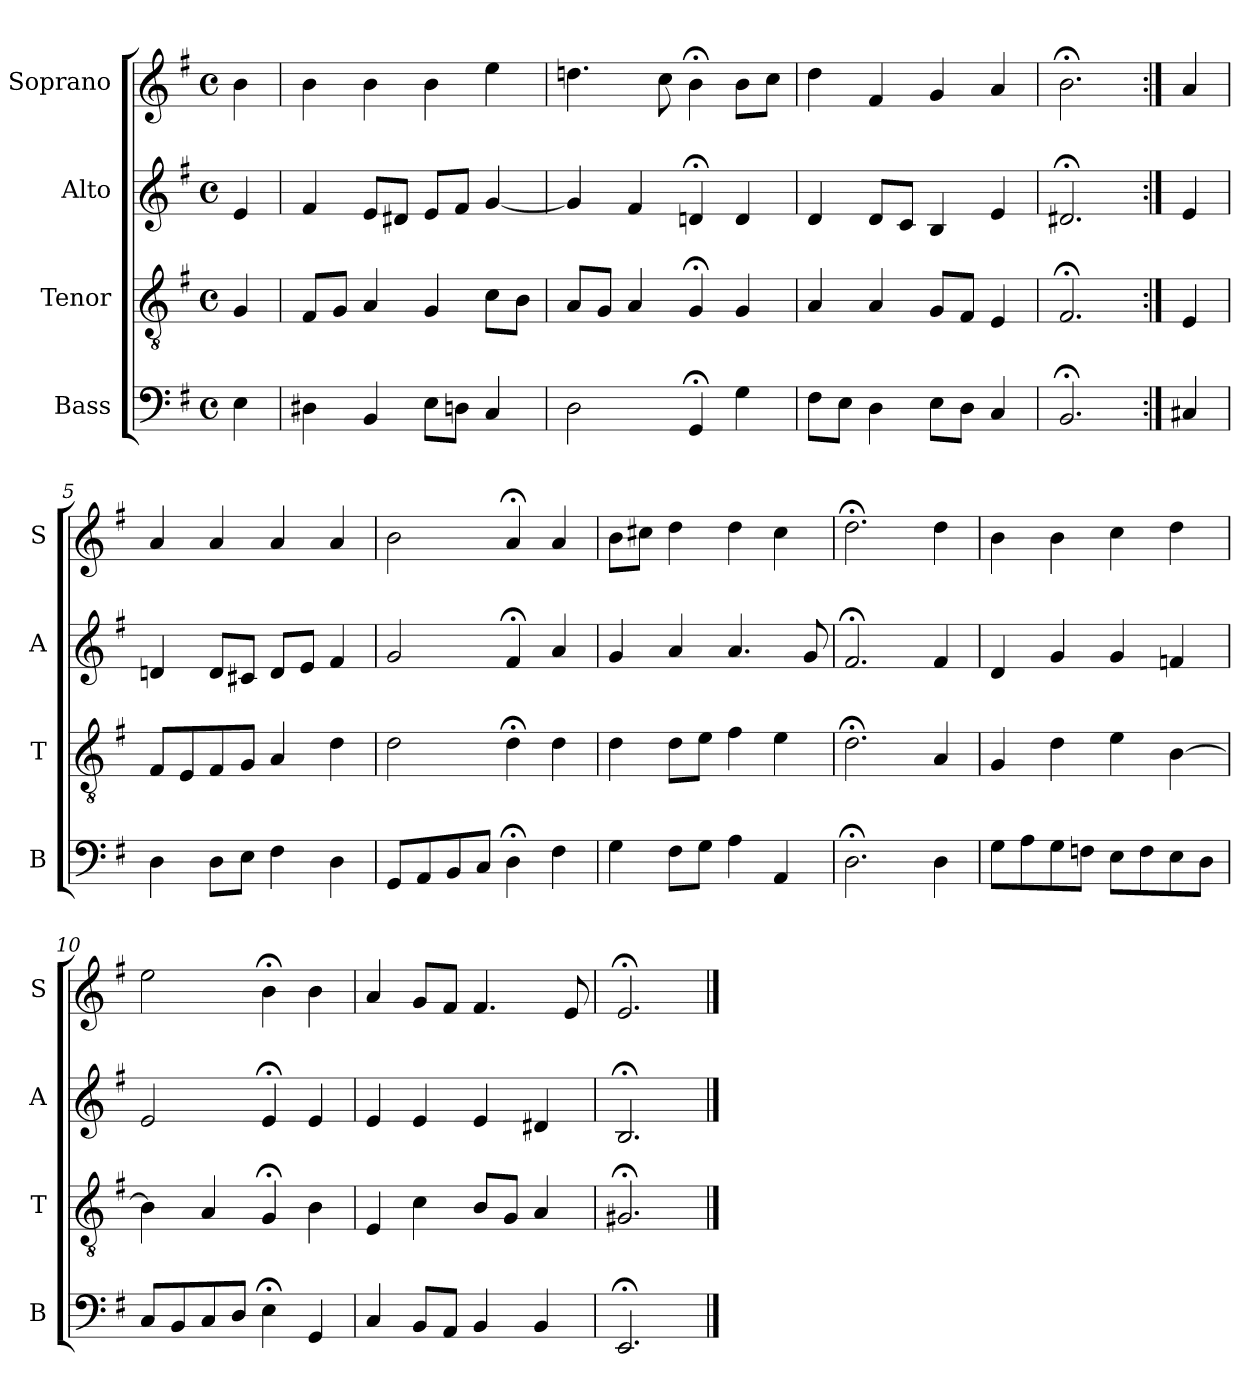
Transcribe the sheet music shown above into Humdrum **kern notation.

**kern	**kern	**kern	**kern
*part4	*part3	*part2	*part1
*staff4	*staff3	*staff2	*staff1
*I"Bass	*I"Tenor	*I"Alto	*I"Soprano
*I'B	*I'T	*I'A	*I'S
*clefF4	*clefGv2	*clefG2	*clefG2
*k[f#]	*k[f#]	*k[f#]	*k[f#]
*e:	*e:	*e:	*e:
*M4/4	*M4/4	*M4/4	*M4/4
*met(c)	*met(c)	*met(c)	*met(c)
*MM100	*MM100	*MM100	*MM100
=	=	=	=
4E	4G	4e	4b
=1	=1	=1	=1
4D#X	8F#L	4f#	4b
.	8GJ	.	.
4BB	4A	8eL	4b
.	.	8d#XJ	.
8EL	4G	8eL	4b
8DnJ	.	8f#J	.
4C	8cL	[4g	4ee
.	8BJ	.	.
=2	=2	=2	=2
2D	8AL	4g]	4.ddn
.	8GJ	.	.
.	4A	4f#	.
.	.	.	8cc
4GG;<	4G;<	4dn;<	4b;<
4G	4G	4d	8bL
.	.	.	8ccJ
=3	=3	=3	=3
8F#L	4A	4d	4dd
8EJ	.	.	.
4D	4A	8dL	4f#
.	.	8cJ	.
8EL	8GL	4B	4g
8DJ	8F#J	.	.
4C	4E	4e	4a
=4	=4	=4	=4
2.BB;<	2.F#;<	2.d#X;<	2.b;<
=:|!	=:|!	=:|!	=:|!
4C#X	4E	4e	4a
=5	=5	=5	=5
4D	8F#L	4dn	4a
.	8E	.	.
8DL	8F#	8dL	4a
8EJ	8GJ	8c#XJ	.
4F#	4A	8dL	4a
.	.	8eJ	.
4D	4d	4f#	4a
=6	=6	=6	=6
8GGL	2d	2g	2b
8AA	.	.	.
8BB	.	.	.
8CJ	.	.	.
4D;<	4d;<	4f#;<	4a;<
4F#	4d	4a	4a
=7	=7	=7	=7
4G	4d	4g	8bL
.	.	.	8cc#XJ
8F#L	8dL	4a	4dd
8GJ	8eJ	.	.
4Ai	4f#i	4.ai	4ddi
4AA	4e	.	4cc#
.	.	8g	.
=8	=8	=8	=8
2.D;<	2.d;<	2.f#;<	2.dd;<
4D	4A	4f#	4dd
=9	=9	=9	=9
8GL	4G	4d	4b
8A	.	.	.
8G	4d	4g	4b
8FnJ	.	.	.
8EL	4e	4g	4cc
8F	.	.	.
8E	[4B	4fn	4dd
8DJ	.	.	.
=10	=10	=10	=10
8CL	4B]	2e	2ee
8BB	.	.	.
8C	4A	.	.
8DJ	.	.	.
4E;<	4G;<	4e;<	4b;<
4GG	4B	4e	4b
=11	=11	=11	=11
4C	4E	4e	4a
8BBL	4c	4e	8gL
8AAJ	.	.	8f#J
4BB	8BL	4e	4.f#
.	8GJ	.	.
4BB	4A	4d#X	.
.	.	.	8e
=12	=12	=12	=12
2.EE;<	2.G#X;<	2.B;<	2.e;<
==	==	==	==
*-	*-	*-	*-
